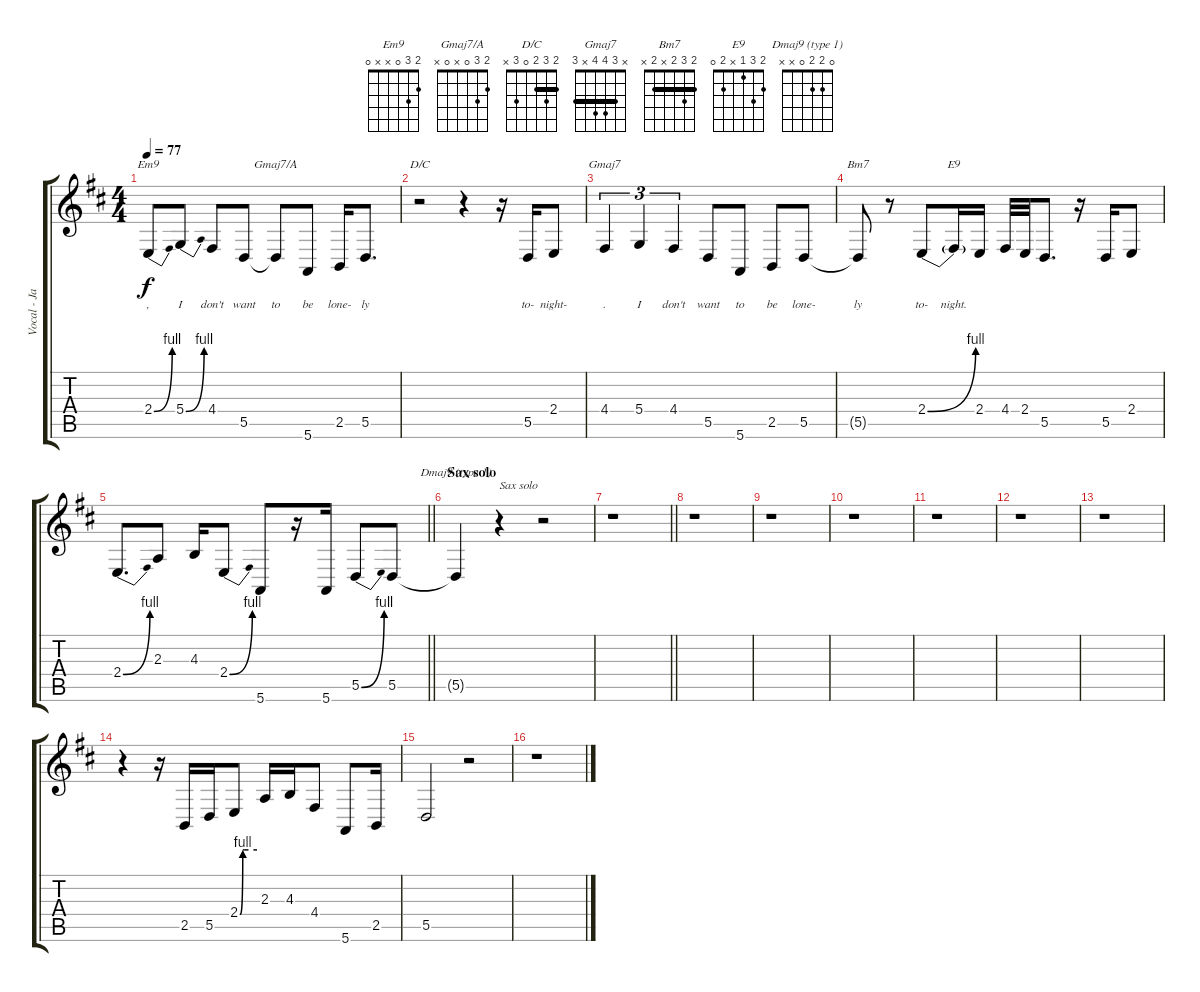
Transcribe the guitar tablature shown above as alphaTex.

\track ("Vocal - James Taylor" "Vocal - Ja") {instrument altosax}
\staff {score tabs}
\tuning (E4 B3 G3 D3 A2 E2) {hide}
\chord ("Em9" 2 3 0 x x 0)
\chord ("Gmaj7/A" 2 3 0 x 0 x)
\chord ("D/C" 2 3 2 0 3 x) {barre 2}
\chord ("Gmaj7" x 3 4 4 x 3) {barre 3}
\chord ("Bm7" 2 3 2 x 2 x) {barre 2}
\chord ("E9" 2 3 1 x 2 0)
\chord ("Dmaj9 (type 1)" 0 2 2 0 x x)
\ts (4 4)
\tempo 77
\clef g2
\ks d
2.4{be (bend 0 0 60 4)}.8{ch "Em9" lyrics (0 ",") lyrics (1 "") lyrics (2 "") lyrics (3 "") lyrics (4 "") dy f} 5.4{be (bend 0 0 60 4)}.8{lyrics (0 "I") lyrics (1 "") lyrics (2 "") lyrics (3 "") lyrics (4 "")} 4.4.8{lyrics (0 "don't") lyrics (1 "") lyrics (2 "") lyrics (3 "") lyrics (4 "")} 5.5.8{lyrics (0 "want") lyrics (1 "") lyrics (2 "") lyrics (3 "") lyrics (4 "")} 5.5{t}.8{ch "Gmaj7/A" lyrics (0 "to") lyrics (1 "") lyrics (2 "") lyrics (3 "") lyrics (4 "")} 5.6.8{lyrics (0 "be") lyrics (1 "") lyrics (2 "") lyrics (3 "") lyrics (4 "")} 2.5.16{lyrics (0 "lone-") lyrics (1 "") lyrics (2 "") lyrics (3 "") lyrics (4 "")} 5.5.8{d lyrics (0 "ly") lyrics (1 "") lyrics (2 "") lyrics (3 "") lyrics (4 "")} |
r.2{ch "D/C"} r.4 r.16 5.5.16{lyrics (0 "to-") lyrics (1 "") lyrics (2 "") lyrics (3 "") lyrics (4 "")} 2.4.8{lyrics (0 "night-") lyrics (1 "") lyrics (2 "") lyrics (3 "") lyrics (4 "")} |
4.4.4{tu (3 2) ch "Gmaj7" lyrics (0 ".") lyrics (1 "") lyrics (2 "") lyrics (3 "") lyrics (4 "")} 5.4.4{tu (3 2) lyrics (0 "I") lyrics (1 "") lyrics (2 "") lyrics (3 "") lyrics (4 "")} 4.4.4{tu (3 2) lyrics (0 "don't") lyrics (1 "") lyrics (2 "") lyrics (3 "") lyrics (4 "")} 5.5.8{lyrics (0 "want") lyrics (1 "") lyrics (2 "") lyrics (3 "") lyrics (4 "")} 5.6.8{lyrics (0 "to") lyrics (1 "") lyrics (2 "") lyrics (3 "") lyrics (4 "")} 2.5.8{lyrics (0 "be") lyrics (1 "") lyrics (2 "") lyrics (3 "") lyrics (4 "")} 5.5.8{lyrics (0 "lone-") lyrics (1 "") lyrics (2 "") lyrics (3 "") lyrics (4 "")} |
5.5{t}.8{ch "Bm7" lyrics (0 "ly") lyrics (1 "") lyrics (2 "") lyrics (3 "") lyrics (4 "")} r.8 2.4{be (bend 0 0 60 4)}.8{lyrics (0 "to-") lyrics (1 "") lyrics (2 "") lyrics (3 "") lyrics (4 "")} 2.4{t}.16{ch "E9" lyrics (0 "night.") lyrics (1 "") lyrics (2 "") lyrics (3 "") lyrics (4 "")} 2.4.16 4.4.32 2.4.32 5.5.8{d} r.16 5.5.16 2.4.8 |
\barLineRight lightlight
2.4{be (bend 0 0 60 4)}.8{d} 2.3.8 4.3.16 2.4{be (bend 0 0 60 4)}.8 5.6.8 r.16 5.6.16 5.5{be (bend 0 0 60 4)}.8 5.5.8 |
\section ("" "Sax solo")
5.5{t}.4{ch "Dmaj9 (type 1)"} r.4{txt "Sax solo"} r.2 |
\barLineRight lightlight
r.1 |
r.1 |
r.1 |
r.1 |
r.1 |
r.1 |
r.1 |
r.4 r.16 2.5.16 5.5.16 2.4{be (custom 0 0 10 4 15 4 30 4 60 4)}.8 2.3.16 4.3.16 4.4.8 5.6.8 2.5.16 |
5.5.2 r.2 |
r.1
